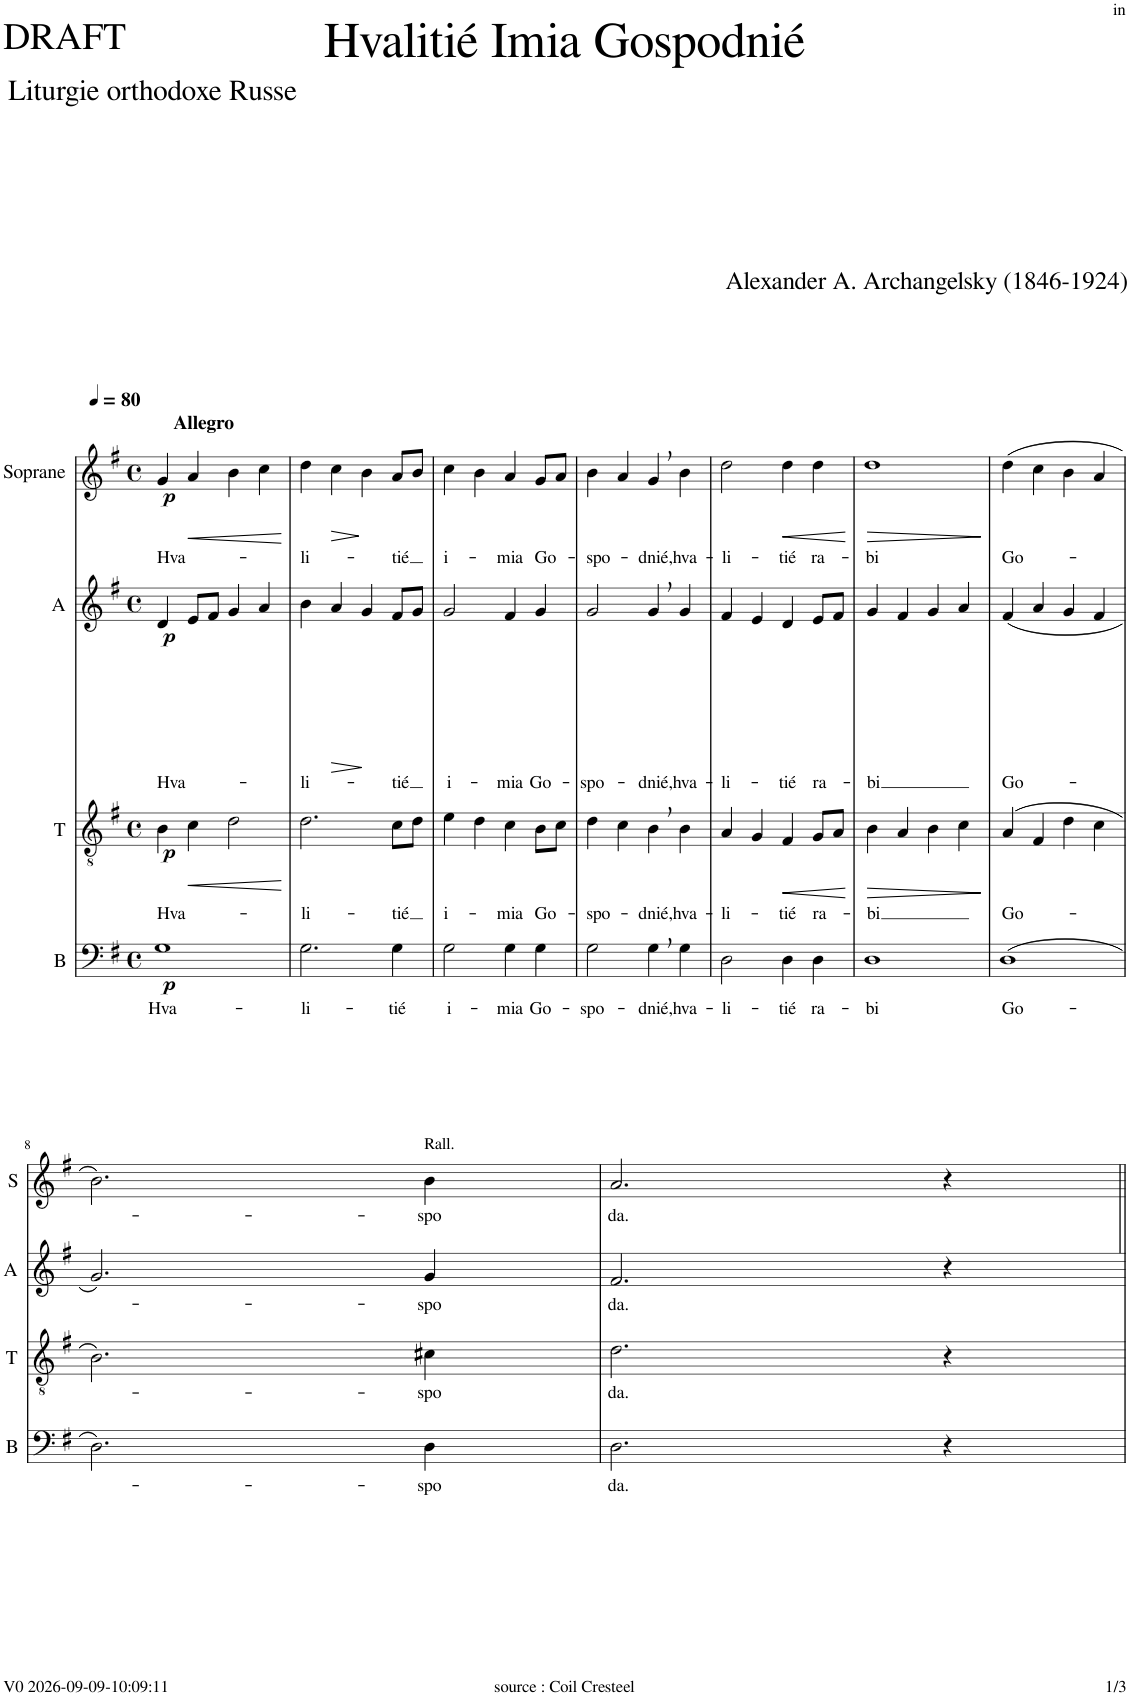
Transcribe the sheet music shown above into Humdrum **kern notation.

**kern	**text	**dynam	**kern	**text	**dynam	**kern	**text	**dynam	**kern	**text	**dynam
*part4	*part4	*part4	*part3	*part3	*part3	*part2	*part2	*part2	*part1	*part1	*part1
*staff4	*staff4	*staff4	*staff3	*staff3	*staff3	*staff2	*staff2	*staff2	*staff1	*staff1	*staff1
*I"B	*	*	*I"T	*	*	*I"A	*	*	*I"Soprane	*	*
*I'B	*	*	*I'T	*	*	*I'A	*	*	*I'S	*	*
*clefF4	*	*	*clefGv2	*	*	*clefG2	*	*	*clefG2	*	*
*k[f#]	*	*	*k[f#]	*	*	*k[f#]	*	*	*k[f#]	*	*
*M4/4	*	*	*M4/4	*	*	*M4/4	*	*	*M4/4	*	*
*met(c)	*	*	*met(c)	*	*	*met(c)	*	*	*met(c)	*	*
*MM80	*	*	*MM80	*	*	*MM80	*	*	*MM80	*	*
=1	=1	=1	=1	=1	=1	=1	=1	=1	=1	=1	=1
!	!	!	!	!	!	!	!	!	!LO:TX:a:B:t=Allegro	!	!
!	!LO:LY:b	!LO:DY:b	!	!LO:LY:b	!LO:DY:b	!	!LO:LY:b	!LO:DY:b	!	!LO:LY:b	!LO:DY:b
1G	Hva-	p	4B\	Hva-	p	4d/	Hva-	p	4g/	Hva-	p
!	!	!	!	!	!LO:HP:b	!	!	!	!	!	!LO:HP:b
.	.	.	4c\	.	<	8e/L	.	.	4a/	.	<
.	.	.	.	.	.	8f#/J	.	.	.	.	.
.	.	.	2d\	.	.	4g/	.	.	4b\	.	.
.	.	.	.	.	.	4a/	.	.	4cc\	.	.
.	.	.	.	.	[	.	.	.	.	.	[
=2	=2	=2	=2	=2	=2	=2	=2	=2	=2	=2	=2
!	!LO:LY:b	!	!	!LO:LY:b	!	!	!LO:LY:b	!	!	!LO:LY:b	!
2.G\	-li-	.	2.d\	li-	.	4b\	-li-	.	4dd\	-li-	.
!	!	!	!	!	!	!	!	!LO:HP:b	!	!	!LO:HP:b
.	.	.	.	.	.	4a/	.	>	4cc\	.	>
.	.	.	.	.	.	4g/	.	.	4b\	.	.
!	!LO:LY:b	!	!	!LO:LY:b	!	!	!LO:LY:b	!	!	!LO:LY:b	!
4G\	-tié	.	8c\L	-tié	.	8f#/L	-tié	.	8a/L	-tié	.
.	.	.	8d\J	.	.	8g/J	.	.	8b/J	.	.
.	.	.	.	.	.	.	.	]	.	.	]
=3	=3	=3	=3	=3	=3	=3	=3	=3	=3	=3	=3
!	!LO:LY:b	!	!	!LO:LY:b	!	!	!LO:LY:b	!	!	!LO:LY:b	!
2G\	i-	.	4e\	i-	.	2g/	i-	.	4cc\	i-	.
.	.	.	4d\	.	.	.	.	.	4b\	.	.
!	!LO:LY:b	!	!	!LO:LY:b	!	!	!LO:LY:b	!	!	!LO:LY:b	!
4G\	-mia	.	4c\	-mia	.	4f#/	-mia	.	4a/	-mia	.
!	!LO:LY:b	!	!	!LO:LY:b	!	!	!LO:LY:b	!	!	!LO:LY:b	!
4G\	Go-	.	8B\L	Go-	.	4g/	Go-	.	8g/L	Go-	.
.	.	.	8c\J	.	.	.	.	.	8a/J	.	.
=4	=4	=4	=4	=4	=4	=4	=4	=4	=4	=4	=4
!	!LO:LY:b	!	!	!LO:LY:b	!	!	!LO:LY:b	!	!	!LO:LY:b	!
2G\	-spo-	.	4d\	-spo-	.	2g/	-spo-	.	4b\	-spo-	.
.	.	.	4c\	.	.	.	.	.	4a/	.	.
!	!LO:LY:b	!	!	!LO:LY:b	!	!	!LO:LY:b	!	!	!LO:LY:b	!
4G,\	-dnié,	.	4B,\	-dnié,	.	4g,/	-dnié,	.	4g,/	-dnié,	.
!	!LO:LY:b	!	!	!LO:LY:b	!	!	!LO:LY:b	!	!	!LO:LY:b	!
4G\	hva-	.	4B\	hva-	.	4g/	hva-	.	4b\	hva-	.
=5	=5	=5	=5	=5	=5	=5	=5	=5	=5	=5	=5
!	!LO:LY:b	!	!	!LO:LY:b	!	!	!LO:LY:b	!	!	!LO:LY:b	!
2D\	-li-	.	4A/	-li-	.	4f#/	-li-	.	2dd\	-li-	.
.	.	.	4G/	.	.	4e/	.	.	.	.	.
!	!LO:LY:b	!	!	!LO:LY:b	!LO:HP:b	!	!LO:LY:b	!	!	!LO:LY:b	!LO:HP:b
4D\	-tié	.	4F#/	-tié	<	4d/	-tié	.	4dd\	-tié	<
!	!LO:LY:b	!	!	!LO:LY:b	!	!	!LO:LY:b	!	!	!LO:LY:b	!
4D\	ra-	.	8G/L	ra-	.	8e/L	ra-	.	4dd\	ra-	.
.	.	.	8A/J	.	.	8f#/J	.	.	.	.	.
.	.	.	.	.	[	.	.	.	.	.	[
=6	=6	=6	=6	=6	=6	=6	=6	=6	=6	=6	=6
!	!LO:LY:b	!	!	!LO:LY:b	!LO:HP:b	!	!LO:LY:b	!	!	!LO:LY:b	!LO:HP:b
1D	-bi	.	4B\	-bi	>	4g/	-bi	.	1dd	-bi	>
.	.	.	4A/	.	.	4f#/	.	.	.	.	.
.	.	.	4B\	.	.	4g/	.	.	.	.	.
.	.	.	4c\	.	.	4a/	.	.	.	.	.
.	.	.	.	.	]	.	.	.	.	.	]
=7	=7	=7	=7	=7	=7	=7	=7	=7	=7	=7	=7
!	!LO:LY:b	!	!	!LO:LY:b	!	!	!LO:LY:b	!	!	!LO:LY:b	!
(1D	Go-	.	(4A/	Go-	.	(4f#/	Go-	.	(4dd\	Go-	.
.	.	.	4F#/	.	.	4a/	.	.	4cc\	.	.
.	.	.	4d\	.	.	4g/	.	.	4b\	.	.
.	.	.	4c\	.	.	4f#/	.	.	4a/	.	.
!!LO:LB:g=z
=8	=8	=8	=8	=8	=8	=8	=8	=8	=8	=8	=8
2.D\)	.	.	2.B\)	.	.	2.g/)	.	.	2.b\)	.	.
!	!	!	!	!	!	!	!	!	!LO:TX:a:t=Rall.	!	!
!	!LO:LY:b	!	!	!LO:LY:b	!	!	!LO:LY:b	!	!	!LO:LY:b	!
4D\	-spo	.	4c#X\	-spo	.	4g/	-spo	.	4b\	-spo	.
=9	=9	=9	=9	=9	=9	=9	=9	=9	=9	=9	=9
!	!LO:LY:b	!	!	!LO:LY:b	!	!	!LO:LY:b	!	!	!LO:LY:b	!
2.D\	da.	.	2.d\	da.	.	2.f#/	da.	.	2.a/	da.	.
4r	.	.	4r	.	.	4r	.	.	4r	.	.
=||	=||	=||	=||	=||	=||	=||	=||	=||	=||	=||	=||
*-	*-	*-	*-	*-	*-	*-	*-	*-	*-	*-	*-
